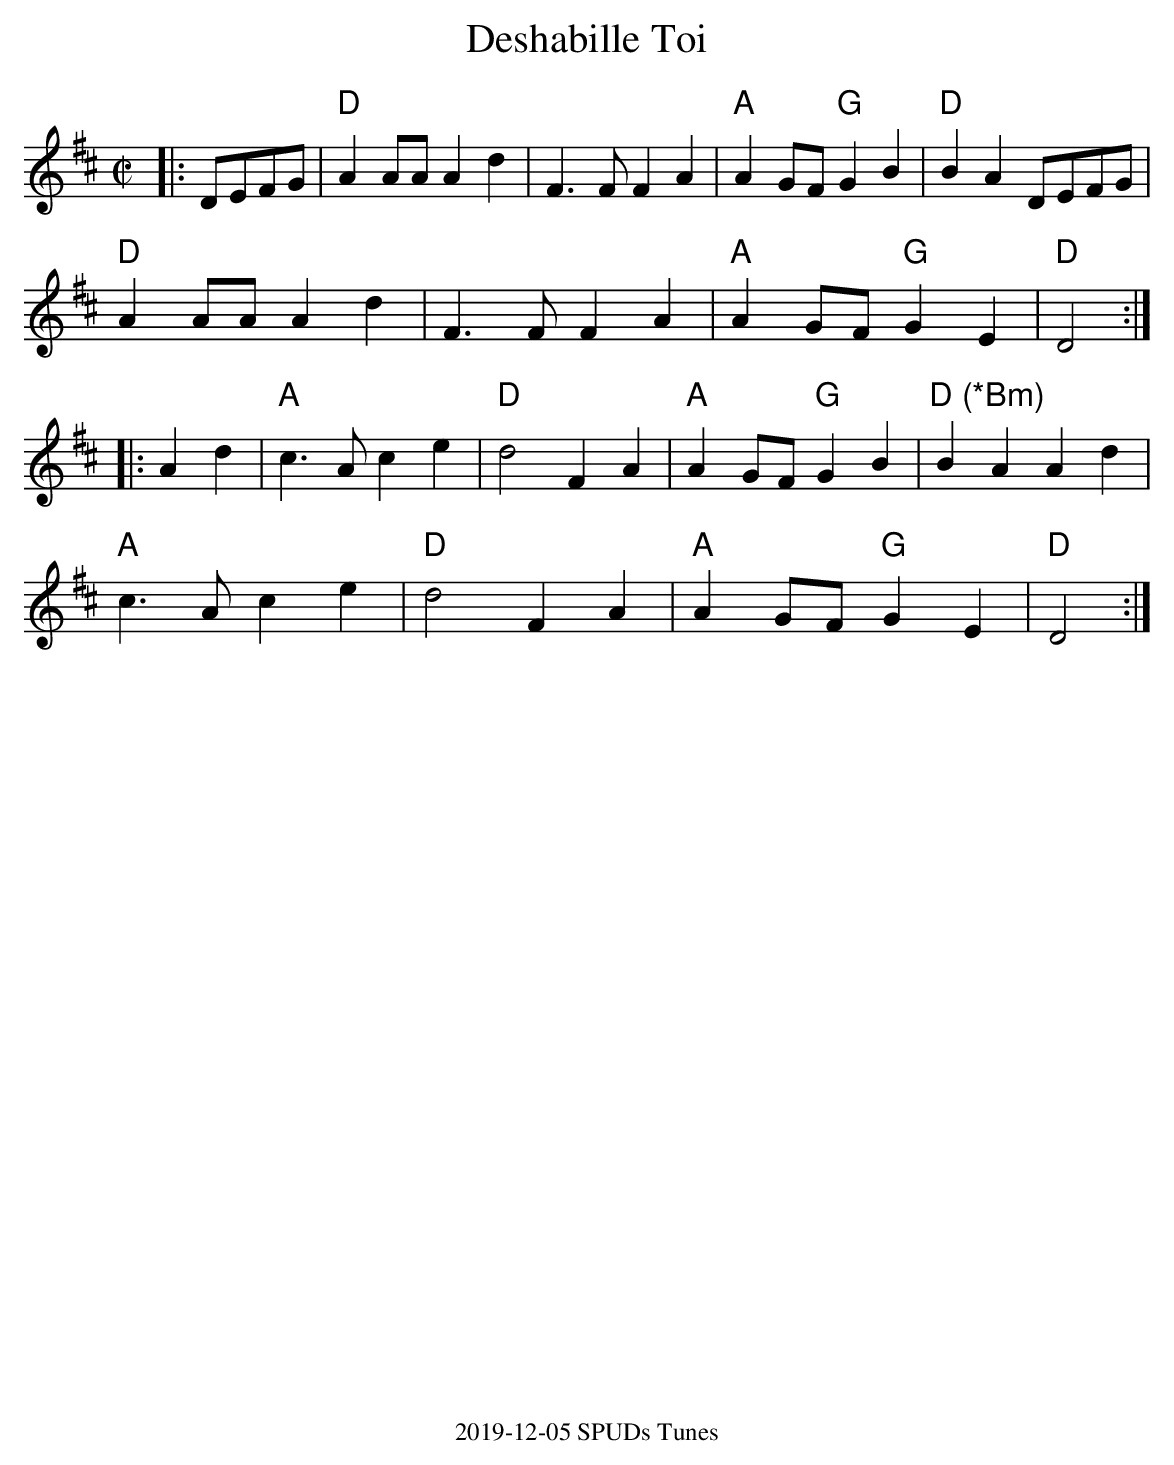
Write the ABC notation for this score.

X:1
T:Deshabille Toi
M:C|
L:1/8
K:D
|:DEFG|"D" A2AAA2d2|F3FF2A2|"A"A2GF"G"G2B2|"D"B2A2 DEFG|
"D" A2AAA2d2|F3FF2A2|"A"A2GF"G"G2E2|"D"D4 :|
|:A2d2|"A"c3Ac2e2|"D"d4F2A2|"A"A2GF"G"G2B2|"D (*Bm)"B2A2 A2d2|
"A"c3Ac2e2|"D"d4F2A2|"A"A2GF"G"G2E2|"D"D4:|
